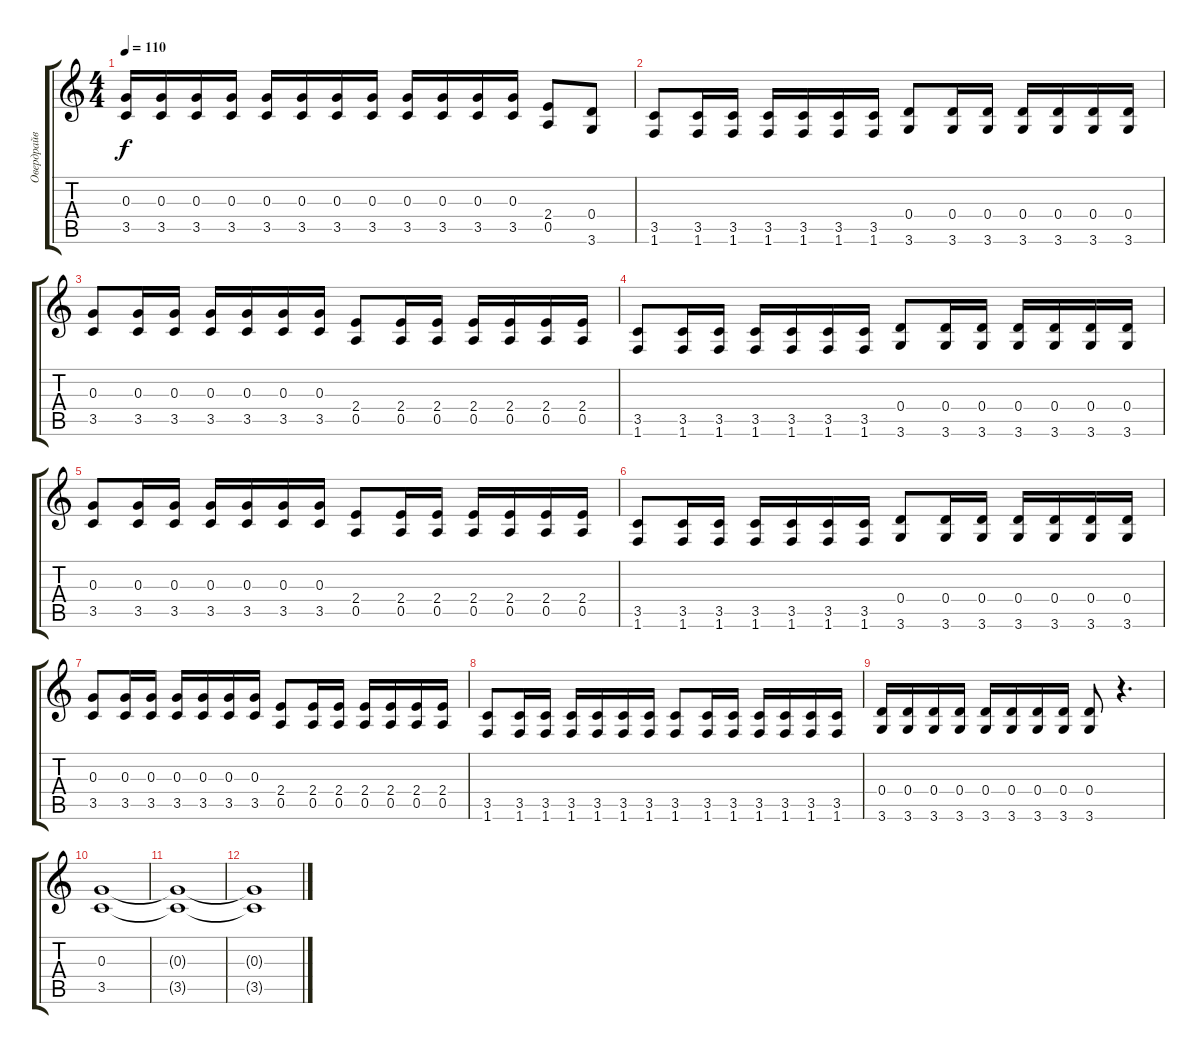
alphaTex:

\track ("Овердрайв" "Овердрайв") {instrument overdrivenguitar}
\staff {score tabs}
\tuning (E4 B3 G3 D3 A2 E2) {hide}
\ts (4 4)
\tempo 110
\clef g2
\ks c
(0.3 3.5).16{dy f} (0.3 3.5).16 (0.3 3.5).16 (0.3 3.5).16 (0.3 3.5).16 (0.3 3.5).16 (0.3 3.5).16 (0.3 3.5).16 (0.3 3.5).16 (0.3 3.5).16 (0.3 3.5).16 (0.3 3.5).16 (2.4 0.5).8 (0.4 3.6).8 |
(3.5 1.6).8 (3.5 1.6).16 (3.5 1.6).16 (3.5 1.6).16 (3.5 1.6).16 (3.5 1.6).16 (3.5 1.6).16 (0.4 3.6).8 (0.4 3.6).16 (0.4 3.6).16 (0.4 3.6).16 (0.4 3.6).16 (0.4 3.6).16 (0.4 3.6).16 |
(0.3 3.5).8 (0.3 3.5).16 (0.3 3.5).16 (0.3 3.5).16 (0.3 3.5).16 (0.3 3.5).16 (0.3 3.5).16 (2.4 0.5).8 (2.4 0.5).16 (2.4 0.5).16 (2.4 0.5).16 (2.4 0.5).16 (2.4 0.5).16 (2.4 0.5).16 |
(3.5 1.6).8 (3.5 1.6).16 (3.5 1.6).16 (3.5 1.6).16 (3.5 1.6).16 (3.5 1.6).16 (3.5 1.6).16 (0.4 3.6).8 (0.4 3.6).16 (0.4 3.6).16 (0.4 3.6).16 (0.4 3.6).16 (0.4 3.6).16 (0.4 3.6).16 |
(0.3 3.5).8 (0.3 3.5).16 (0.3 3.5).16 (0.3 3.5).16 (0.3 3.5).16 (0.3 3.5).16 (0.3 3.5).16 (2.4 0.5).8 (2.4 0.5).16 (2.4 0.5).16 (2.4 0.5).16 (2.4 0.5).16 (2.4 0.5).16 (2.4 0.5).16 |
(3.5 1.6).8 (3.5 1.6).16 (3.5 1.6).16 (3.5 1.6).16 (3.5 1.6).16 (3.5 1.6).16 (3.5 1.6).16 (0.4 3.6).8 (0.4 3.6).16 (0.4 3.6).16 (0.4 3.6).16 (0.4 3.6).16 (0.4 3.6).16 (0.4 3.6).16 |
(0.3 3.5).8 (0.3 3.5).16 (0.3 3.5).16 (0.3 3.5).16 (0.3 3.5).16 (0.3 3.5).16 (0.3 3.5).16 (2.4 0.5).8 (2.4 0.5).16 (2.4 0.5).16 (2.4 0.5).16 (2.4 0.5).16 (2.4 0.5).16 (2.4 0.5).16 |
(3.5 1.6).8 (3.5 1.6).16 (3.5 1.6).16 (3.5 1.6).16 (3.5 1.6).16 (3.5 1.6).16 (3.5 1.6).16 (3.5 1.6).8 (3.5 1.6).16 (3.5 1.6).16 (3.5 1.6).16 (3.5 1.6).16 (3.5 1.6).16 (3.5 1.6).16 |
(0.4 3.6).16 (0.4 3.6).16 (0.4 3.6).16 (0.4 3.6).16 (0.4 3.6).16 (0.4 3.6).16 (0.4 3.6).16 (0.4 3.6).16 (0.4 3.6).8 r.4{d} |
(0.3 3.5).1 |
(0.3{t} 3.5{t}).1{volume 0} |
(0.3{t} 3.5{t}).1
